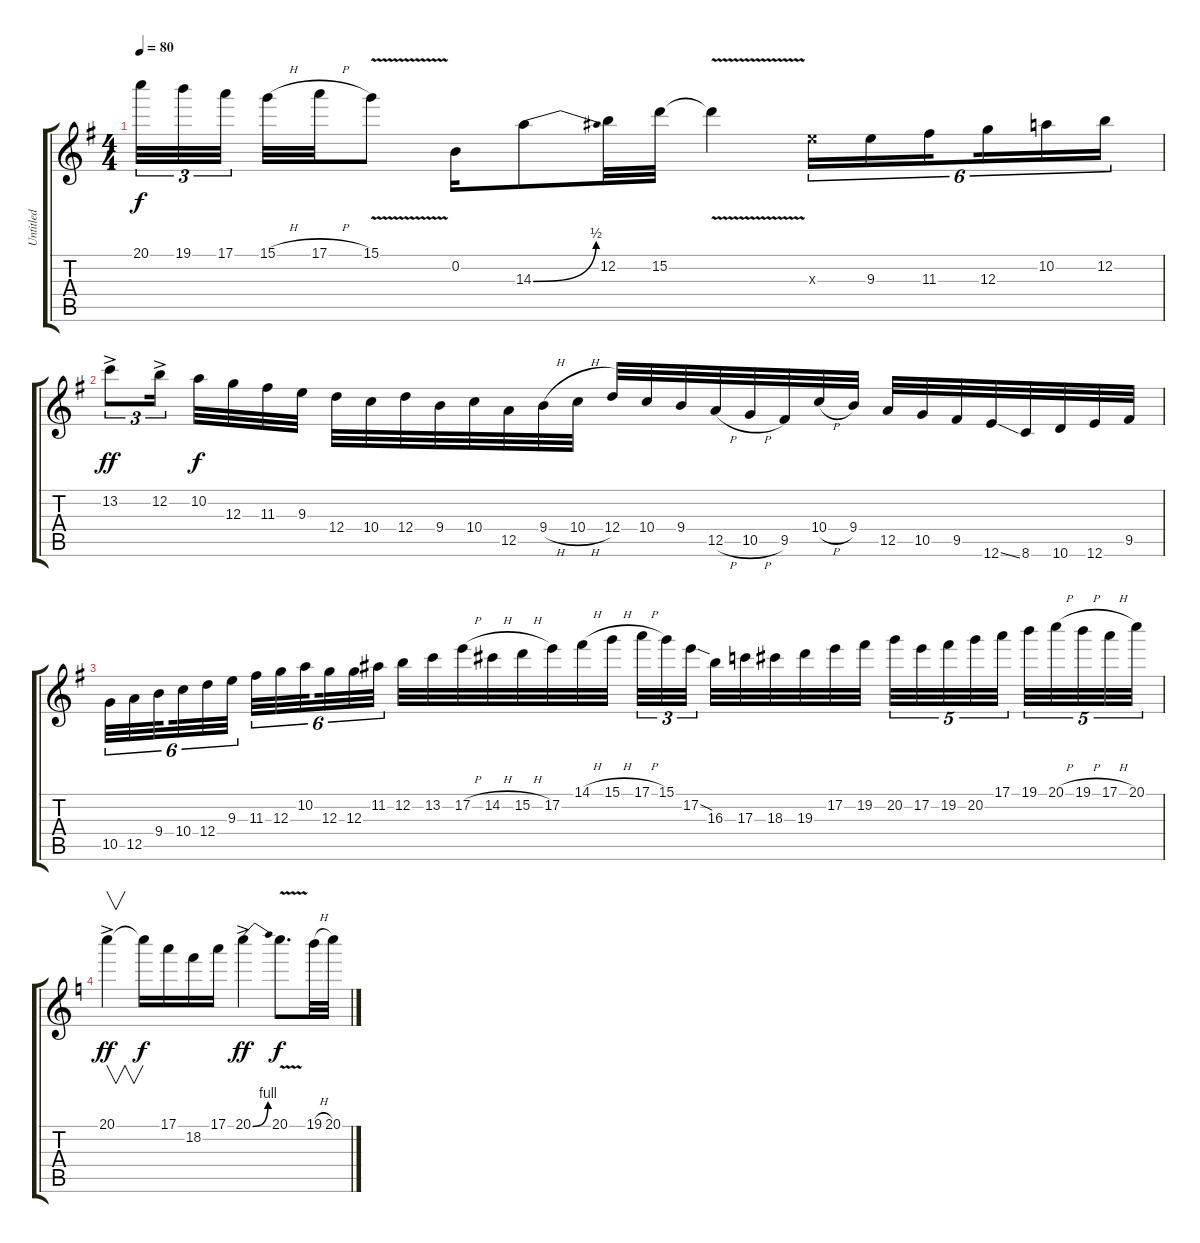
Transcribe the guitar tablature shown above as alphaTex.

\track ("Untitled" "Untitled") {instrument distortionguitar}
\staff {score tabs}
\tuning (E4 B3 G3 D3 A2 E2) {hide}
\ts (4 4)
\tempo 80
\clef g2
\ks g
20.1.32{tu (3 2) dy f} 19.1.32{tu (3 2)} 17.1.32{tu (3 2) beam splitsecondary} 15.1{h}.32 17.1{h}.32 15.1{v}.8 0.2.16 14.3{be (bend 0 0 60 2)}.8 12.2.32 15.2.32 15.2{v t}.4 9.3{x}.16{tu (6 4)} 9.3.16{tu (6 4)} 11.3.16{tu (6 4) beam splitsecondary} 12.3.16{tu (6 4)} 10.2.16{tu (6 4)} 12.2.16{tu (6 4)} |
13.2{ac}.8{tu (3 2) dy ff} 12.2{ac}.16{tu (3 2) beam splitsecondary} 10.2.32{dy f} 12.3.32 11.3.32 9.3.32 12.4.32 10.4.32 12.4.32 9.4.32 10.4.32 12.5.32 9.4{h}.32 10.4{h}.32 12.4.32 10.4.32 9.4.32 12.5{h}.32 10.5{h}.32 9.5.32 10.4{h}.32 9.4.32 12.5.32 10.5.32 9.5.32 12.6{ss}.32 8.6.32 10.6.32 12.6.32 9.5.32 |
10.5.32{tu (6 4)} 12.5.32{tu (6 4)} 9.4.32{tu (6 4) beam splitsecondary} 10.4.32{tu (6 4)} 12.4.32{tu (6 4)} 9.3.32{tu (6 4) beam splitsecondary} 11.3.32{tu (6 4)} 12.3.32{tu (6 4)} 10.2.32{tu (6 4) beam splitsecondary} 12.3.32{tu (6 4)} 12.3.32{tu (6 4)} 11.2.32{tu (6 4)} 12.2.32 13.2.32 17.2{h}.32 14.2{h}.32 15.2{h}.32 17.2.32 14.1{h}.32 15.1{h}.32 17.1{h}.32{tu (3 2)} 15.1.32{tu (3 2)} 17.2{sod}.32{tu (3 2) beam splitsecondary} 16.3.32 17.3.32 18.3.32 19.3.32 17.2.32 19.2.32 20.2.32{tu (5 4)} 17.2.32{tu (5 4)} 19.2.32{tu (5 4)} 20.2.32{tu (5 4)} 17.1.32{tu (5 4) beam splitsecondary} 19.1.32{tu (5 4)} 20.1{h}.32{tu (5 4)} 19.1{h}.32{tu (5 4)} 17.1{h}.32{tu (5 4)} 20.1.32{tu (5 4)} |
\ks c
20.1{ac}.4{v dy ff} 20.1{t}.16{dy f} 17.1.16 18.2.16 17.1.16 20.1{be (bend 0 0 60 4) ac}.4{dy ff} 20.1{v}.8{d dy f} 19.1{h}.32 20.1.32
